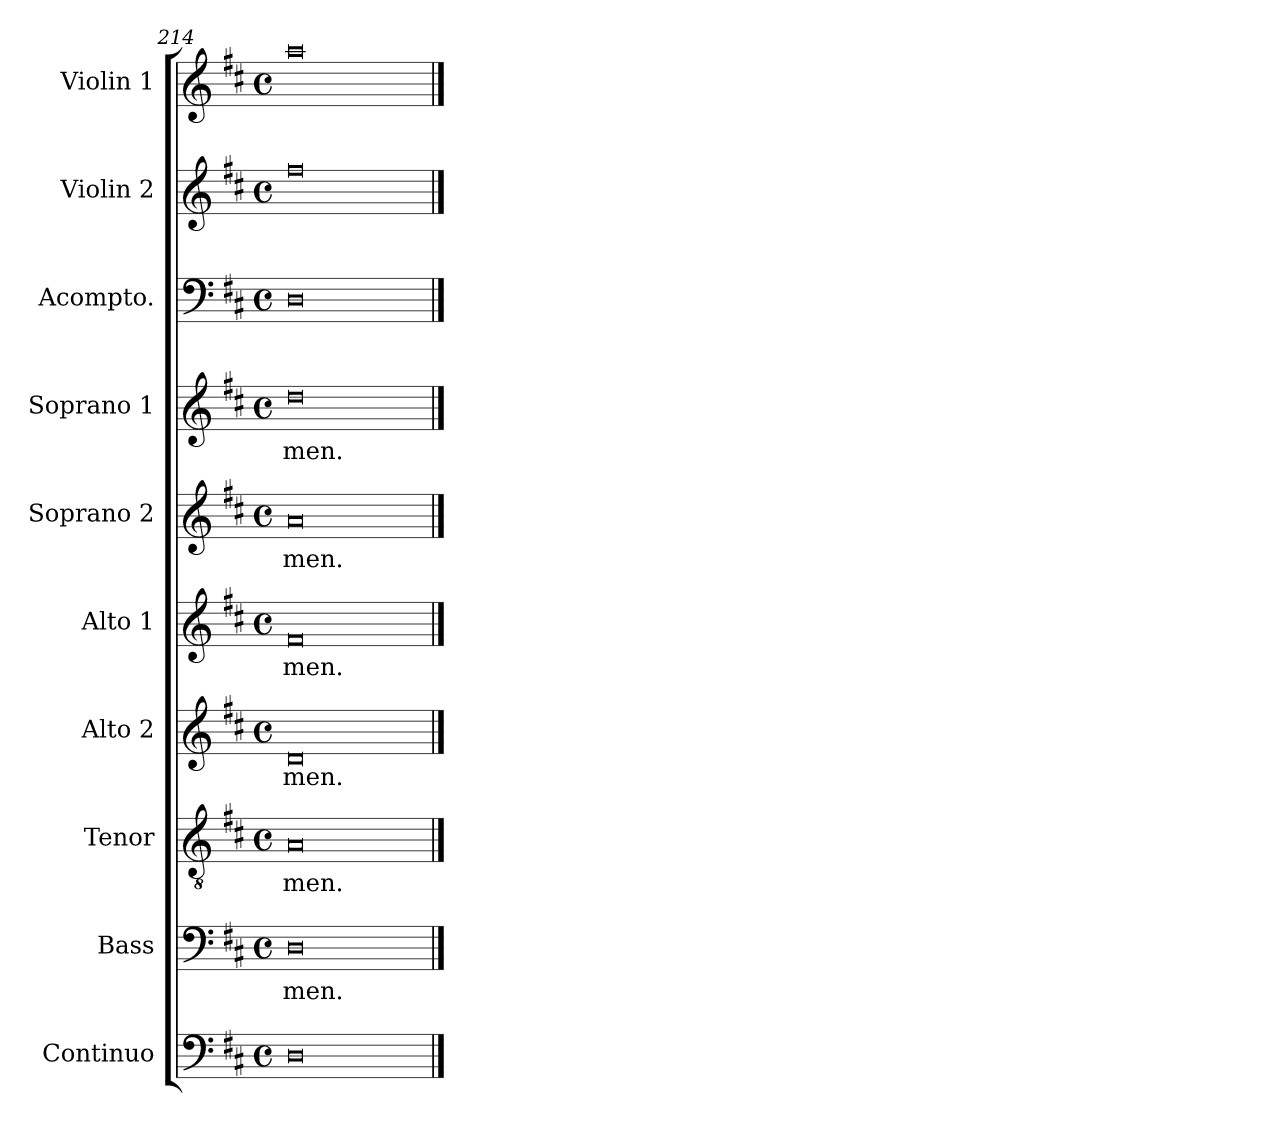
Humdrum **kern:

**kern	**kern	**text	**kern	**text	**kern	**text	**kern	**text	**kern	**text	**kern	**text	**kern	**kern	**kern
*part10	*part9	*part9	*part8	*part8	*part7	*part7	*part6	*part6	*part5	*part5	*part4	*part4	*part3	*part2	*part1
*staff10	*staff9	*staff9	*staff8	*staff8	*staff7	*staff7	*staff6	*staff6	*staff5	*staff5	*staff4	*staff4	*staff3	*staff2	*staff1
*I"Continuo	*I"Bass	*	*I"Tenor	*	*I"Alto 2	*	*I"Alto 1	*	*I"Soprano 2	*	*I"Soprano 1	*	*I"Acompto.	*I"Violin 2	*I"Violin 1
*I'Cont.	*I'B.	*	*I'T.	*	*I'A2.	*	*I'A1.	*	*I'S2.	*	*I'S1.	*	*I'Ac.	*I'Vln. 2	*I'Vln. 1
*clefF4	*clefF4	*	*clefGv2	*	*clefG2	*	*clefG2	*	*clefG2	*	*clefG2	*	*clefF4	*clefG2	*clefG2
*	*	*	*ITrd7c12	*	*	*	*	*	*	*	*	*	*	*	*
*k[f#c#]	*k[f#c#]	*	*k[f#c#]	*	*k[f#c#]	*	*k[f#c#]	*	*k[f#c#]	*	*k[f#c#]	*	*k[f#c#]	*k[f#c#]	*k[f#c#]
*D:	*D:	*	*D:	*	*D:	*	*D:	*	*D:	*	*D:	*	*D:	*D:	*D:
*M4/4	*M4/4	*	*M4/4	*	*M4/4	*	*M4/4	*	*M4/4	*	*M4/4	*	*M4/4	*M4/4	*M4/4
*met(c)	*met(c)	*	*met(c)	*	*met(c)	*	*met(c)	*	*met(c)	*	*met(c)	*	*met(c)	*met(c)	*met(c)
=214	=214	=214	=214	=214	=214	=214	=214	=214	=214	=214	=214	=214	=214	=214	=214
!	!	!LO:LY:b:color=#000000	!	!	!	!	!	!	!	!	!	!	!	!	!
!	!	!	!	!LO:LY:b:color=#000000	!	!	!	!	!	!	!	!	!	!	!
!	!	!	!	!	!	!LO:LY:b:color=#000000	!	!	!	!	!	!	!	!	!
!	!	!	!	!	!	!	!	!LO:LY:b:color=#000000	!	!	!	!	!	!	!
!	!	!	!	!	!	!	!	!	!	!LO:LY:b:color=#000000	!	!	!	!	!
!	!	!	!	!	!	!	!	!	!	!	!	!LO:LY:b:color=#000000	!	!	!
0Di	0Di	-men.	0AAi	-men.	0di	-men.	0f#i	-men.	0ai	-men.	0ddi	-men.	0Di	0ff#i	0aai
==	==	==	==	==	==	==	==	==	==	==	==	==	==	==	==
*-	*-	*-	*-	*-	*-	*-	*-	*-	*-	*-	*-	*-	*-	*-	*-
